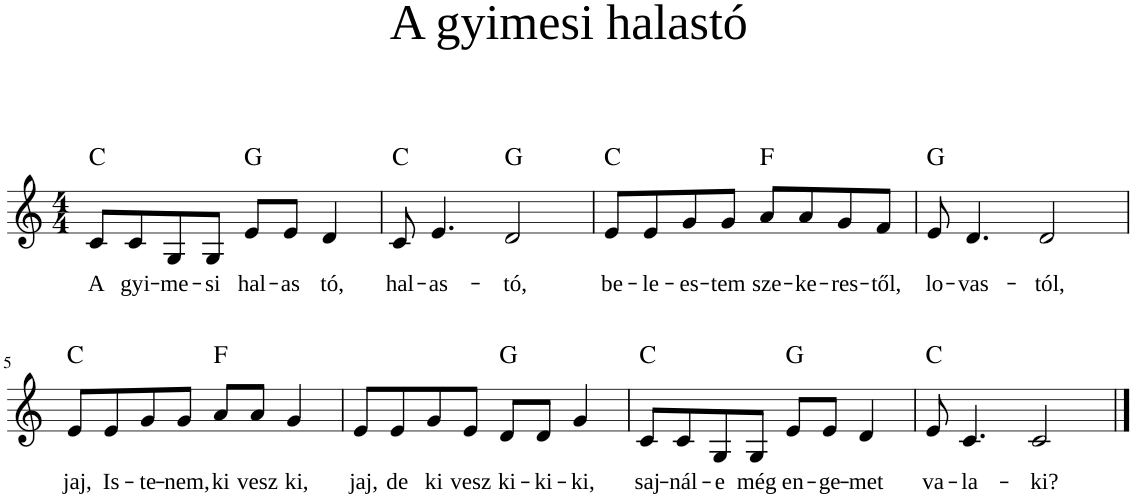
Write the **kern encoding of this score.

**kern	**text	**harte
*part1	*part1	*part1
*staff1	*staff1	*
*I"Piano	*	*
*I'Pno	*	*
*clefG2	*	*
*k[]	*	*
*M4/4	*	*
=1	=1	=1
!	!LO:LY:b	!LO:H:kt=N.C.
8c/L	A	N
!	!LO:LY:b	!
8c/	gyi-	.
!	!LO:LY:b	!
8G/	-me-	.
!	!LO:LY:b	!
8G/J	-si	.
!	!LO:LY:b	!LO:H:kt=N.C.
8e/L	hal-	N
!	!LO:LY:b	!
8e/J	-as	.
!	!LO:LY:b	!
4d/	tó,	.
=2	=2	=2
!	!LO:LY:b	!LO:H:kt=N.C.
8c/	hal-	N
!	!LO:LY:b	!
4.e/	-as-	.
!	!LO:LY:b	!LO:H:kt=N.C.
2d/	-tó,	N
=3	=3	=3
!	!LO:LY:b	!LO:H:kt=N.C.
8e/L	be-	N
!	!LO:LY:b	!
8e/	-le-	.
!	!LO:LY:b	!
8g/	-es-	.
!	!LO:LY:b	!
8g/J	-tem	.
!	!LO:LY:b	!LO:H:kt=N.C.
8a/L	sze-	N
!	!LO:LY:b	!
8a/	-ke-	.
!	!LO:LY:b	!
8g/	-res-	.
!	!LO:LY:b	!
8f/J	-től,	.
=4	=4	=4
!	!LO:LY:b	!LO:H:kt=N.C.
8e/	lo-	N
!	!LO:LY:b	!
4.d/	-vas-	.
!	!LO:LY:b	!
2d/	-tól,	.
!!LO:LB:g=z
=5	=5	=5
!	!LO:LY:b	!LO:H:kt=N.C.
8e/L	jaj,	N
!	!LO:LY:b	!
8e/	Is-	.
!	!LO:LY:b	!
8g/	-te-	.
!	!LO:LY:b	!
8g/J	-nem,	.
!	!LO:LY:b	!LO:H:kt=N.C.
8a/L	ki	N
!	!LO:LY:b	!
8a/J	vesz	.
!	!LO:LY:b	!
4g/	ki,	.
=6	=6	=6
!	!LO:LY:b	!
8e/L	jaj,	.
!	!LO:LY:b	!
8e/	de	.
!	!LO:LY:b	!
8g/	ki	.
!	!LO:LY:b	!
8e/J	vesz	.
!	!LO:LY:b	!LO:H:kt=N.C.
8d/L	ki-	N
!	!LO:LY:b	!
8d/J	-ki-	.
!	!LO:LY:b	!
4g/	-ki,	.
=7	=7	=7
!	!LO:LY:b	!LO:H:kt=N.C.
8c/L	saj-	N
!	!LO:LY:b	!
8c/	-nál-	.
!	!LO:LY:b	!
8G/	-e	.
!	!LO:LY:b	!
8G/J	még	.
!	!LO:LY:b	!LO:H:kt=N.C.
8e/L	en-	N
!	!LO:LY:b	!
8e/J	-ge-	.
!	!LO:LY:b	!
4d/	-met	.
=8	=8	=8
!	!LO:LY:b	!LO:H:kt=N.C.
8e/	va-	N
!	!LO:LY:b	!
4.c/	-la-	.
!	!LO:LY:b	!
2c/	-ki?	.
==	==	==
*-	*-	*-
